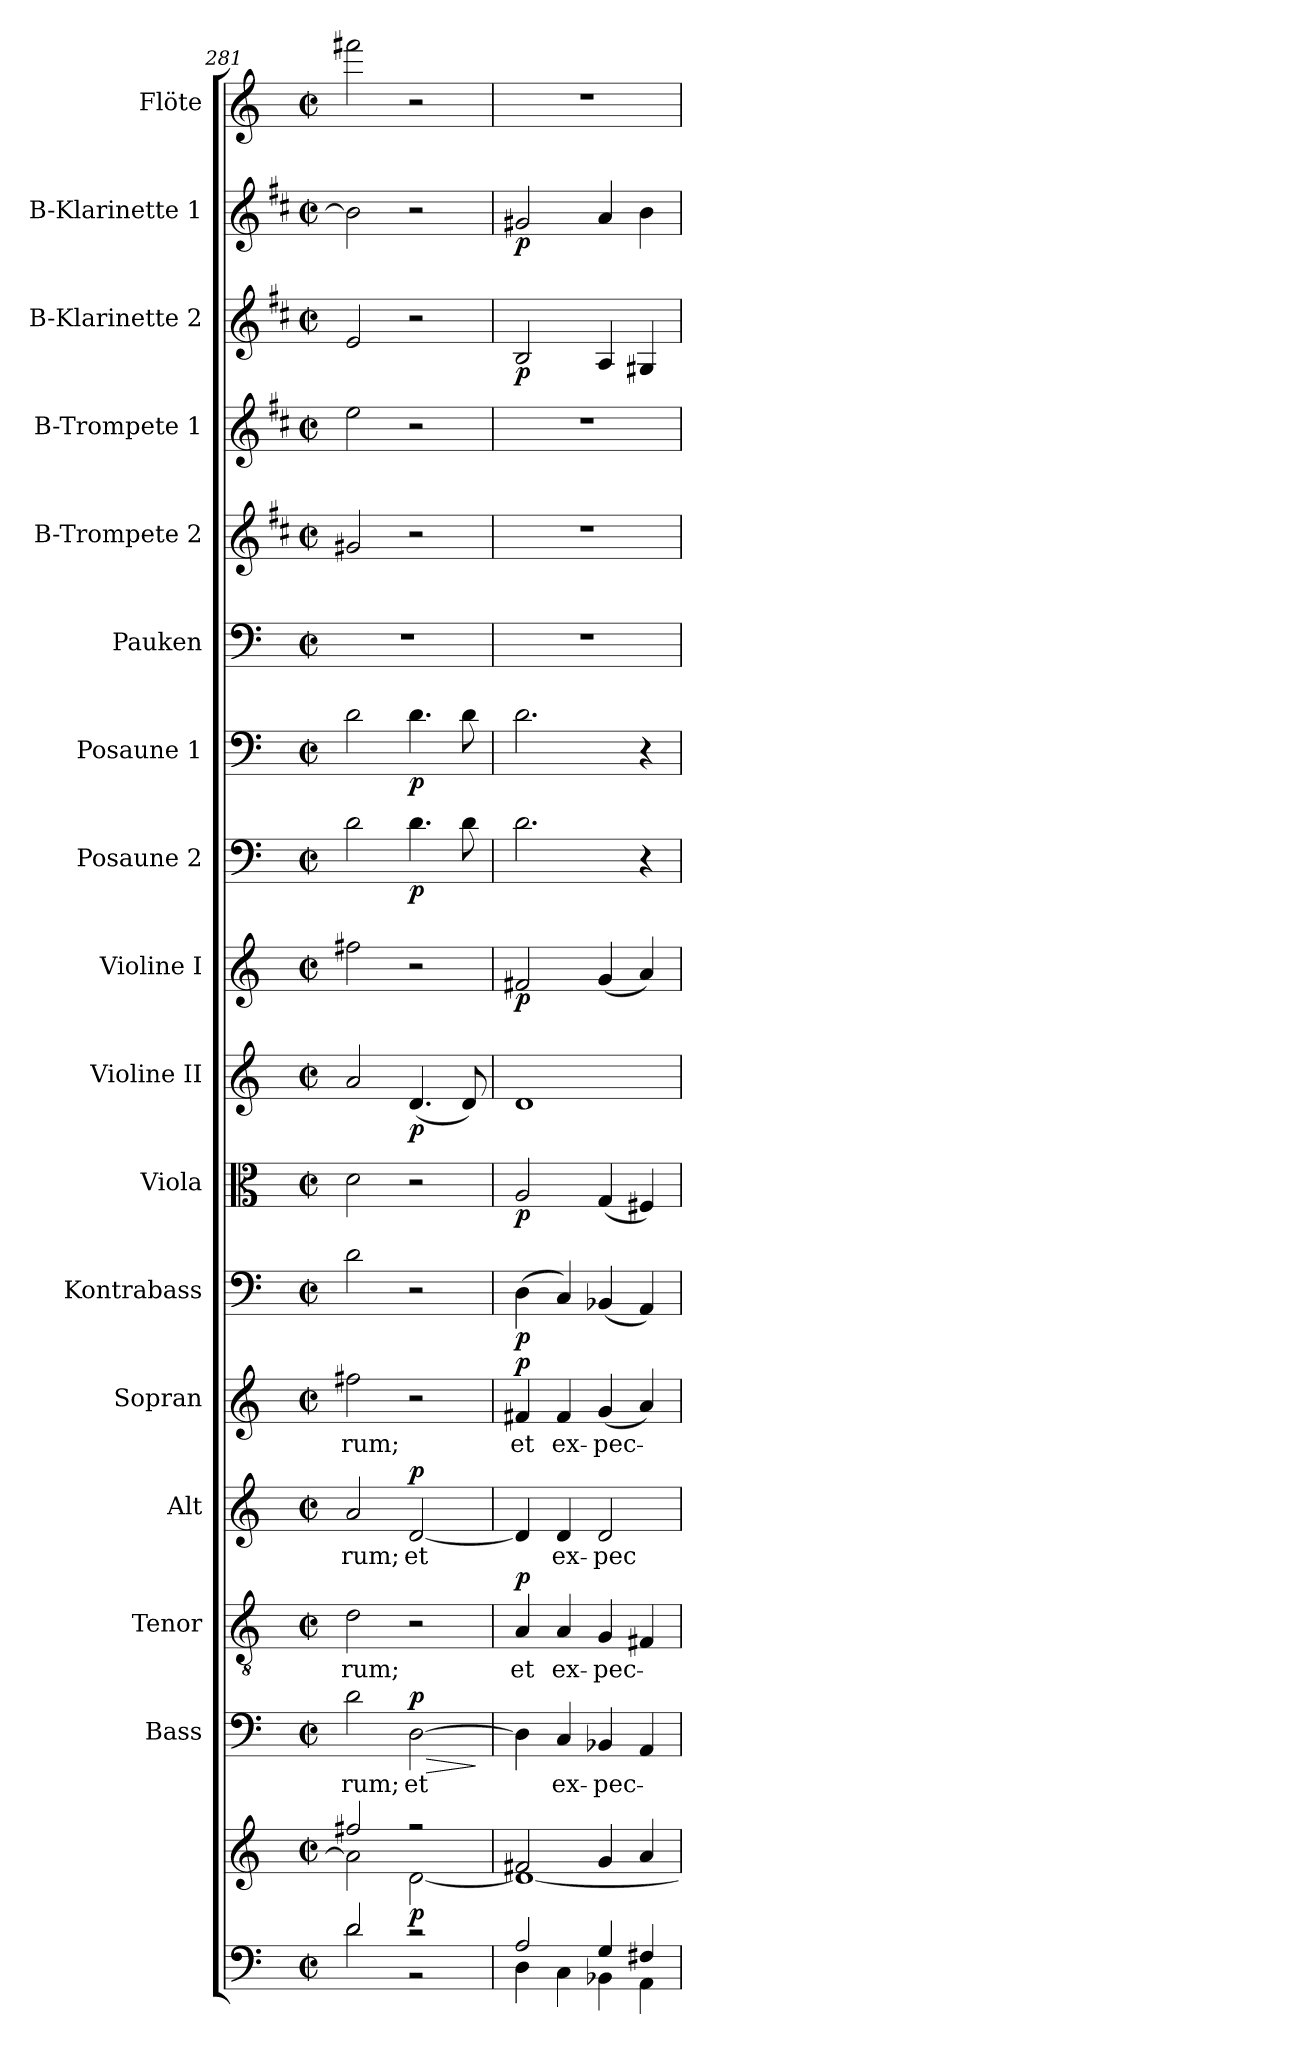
**kern	**kern	**dynam	**kern	**text	**dynam	**kern	**text	**dynam	**kern	**text	**dynam	**kern	**text	**dynam	**kern	**dynam	**kern	**dynam	**kern	**dynam	**kern	**dynam	**kern	**dynam	**kern	**dynam	**kern	**kern	**kern	**kern	**dynam	**kern	**dynam	**kern
*part17	*part17	*part17	*part16	*part16	*part16	*part15	*part15	*part15	*part14	*part14	*part14	*part13	*part13	*part13	*part12	*part12	*part11	*part11	*part10	*part10	*part9	*part9	*part8	*part8	*part7	*part7	*part6	*part5	*part4	*part3	*part3	*part2	*part2	*part1
*staff18	*staff17	*staff17/18	*staff16	*staff16	*staff16	*staff15	*staff15	*staff15	*staff14	*staff14	*staff14	*staff13	*staff13	*staff13	*staff12	*staff12	*staff11	*staff11	*staff10	*staff10	*staff9	*staff9	*staff8	*staff8	*staff7	*staff7	*staff6	*staff5	*staff4	*staff3	*staff3	*staff2	*staff2	*staff1
*	*	*	*I"Bass	*	*	*I"Tenor	*	*	*I"Alt	*	*	*I"Sopran	*	*	*I"Kontrabass	*	*I"Viola	*	*I"Violine II	*	*I"Violine I	*	*I"Posaune 2	*	*I"Posaune 1	*	*I"Pauken	*I"B-Trompete 2	*I"B-Trompete 1	*I"B-Klarinette 2	*	*I"B-Klarinette 1	*	*I"Flöte
*	*	*	*I'B.	*	*	*I'T.	*	*	*I'A.	*	*	*I'S.	*	*	*I'Kb.	*	*I'Vla.	*	*I'Vl. II	*	*I'Vl. I	*	*I'Pos. 2	*	*I'Pos. 1	*	*I'Pk.	*I'B Trp. 2	*I'B Trp. 1	*I'B Kl. 2	*	*I'B Kl. 1	*	*I'Fl.
*clefF4	*clefG2	*	*clefF4	*	*	*clefGv2	*	*	*clefG2	*	*	*clefG2	*	*	*clefF4	*	*clefC3	*	*clefG2	*	*clefG2	*	*clefF4	*	*clefF4	*	*clefF4	*clefG2	*clefG2	*clefG2	*	*clefG2	*	*clefG2
*	*	*	*	*	*	*	*	*	*	*	*	*	*	*	*ITrd7c12	*	*	*	*	*	*	*	*	*	*	*	*	*ITrd1c2	*ITrd1c2	*ITrd1c2	*	*ITrd1c2	*	*
*k[]	*k[]	*	*k[]	*	*	*k[]	*	*	*k[]	*	*	*k[]	*	*	*k[]	*	*k[]	*	*k[]	*	*k[]	*	*k[]	*	*k[]	*	*k[]	*k[]	*k[]	*k[]	*	*k[]	*	*k[]
*C:	*C:	*	*C:	*	*	*C:	*	*	*C:	*	*	*C:	*	*	*C:	*	*C:	*	*C:	*	*C:	*	*C:	*	*C:	*	*C:	*C:	*C:	*C:	*	*C:	*	*C:
*M2/2	*M2/2	*	*M2/2	*	*	*M2/2	*	*	*M2/2	*	*	*M2/2	*	*	*M2/2	*	*M2/2	*	*M2/2	*	*M2/2	*	*M2/2	*	*M2/2	*	*M2/2	*M2/2	*M2/2	*M2/2	*	*M2/2	*	*M2/2
*met(c|)	*met(c|)	*	*met(c|)	*	*	*met(c|)	*	*	*met(c|)	*	*	*met(c|)	*	*	*met(c|)	*	*met(c|)	*	*met(c|)	*	*met(c|)	*	*met(c|)	*	*met(c|)	*	*met(c|)	*met(c|)	*met(c|)	*met(c|)	*	*met(c|)	*	*met(c|)
=281	=281	=281	=281	=281	=281	=281	=281	=281	=281	=281	=281	=281	=281	=281	=281	=281	=281	=281	=281	=281	=281	=281	=281	=281	=281	=281	=281	=281	=281	=281	=281	=281	=281	=281
*^	*^	*	*	*	*	*	*	*	*	*	*	*	*	*	*	*	*	*	*	*	*	*	*	*	*	*	*	*	*	*	*	*	*	*
!	!	!	!	!	!	!LO:LY:b	!	!	!LO:LY:b	!	!	!LO:LY:b	!	!	!LO:LY:b	!	!	!	!	!	!	!	!	!	!	!	!	!	!	!	!	!	!	!	!	!
2d/	2d\	2ff#X/	2a\]	.	2d\	-rum;	.	2d\	-rum;	.	2a/	-rum;	.	2ff#X\	-rum;	.	2D\	.	2d\	.	2a/	.	2ff#X\	.	2d\	.	2d\	.	1r	2f#X/	2dd\	2d/	.	2a\]	.	2fff#X\
!	!	!	!	!LO:DY:b	!	!LO:LY:b	!LO:HP:b	!	!	!	!	!LO:LY:b	!	!	!	!	!	!	!	!	!	!	!	!	!	!	!	!	!	!	!	!	!	!	!	!
!	!	!	!	!	!	!	!LO:DY:n=1:a	!	!	!	!	!	!LO:DY:a	!	!	!	!	!	!	!	!	!LO:DY:b	!	!	!	!LO:DY:b	!	!LO:DY:b	!	!	!	!	!	!	!	!
2r	2r	2r	[<2d\	p	[2D\	et	> p	2r	.	.	[2d/	et	p	2r	.	.	2r	.	2r	.	(<4.d/	p	2r	.	4.d\	p	4.d\	p	.	2r	2r	2r	.	2r	.	2r
.	.	.	.	.	.	.	.	.	.	.	.	.	.	.	.	.	.	.	.	.	8d/)	.	.	.	8d\	.	8d\	.	.	.	.	.	.	.	.	.
*v	*v	*	*	*	*	*	*	*	*	*	*	*	*	*	*	*	*	*	*	*	*	*	*	*	*	*	*	*	*	*	*	*	*	*	*	*
*	*v	*v	*	*	*	*	*	*	*	*	*	*	*	*	*	*	*	*	*	*	*	*	*	*	*	*	*	*	*	*	*	*	*	*	*
.	.	.	.	.	]	.	.	.	.	.	.	.	.	.	.	.	.	.	.	.	.	.	.	.	.	.	.	.	.	.	.	.	.	.
!!LO:PB:g=z
=282	=282	=282	=282	=282	=282	=282	=282	=282	=282	=282	=282	=282	=282	=282	=282	=282	=282	=282	=282	=282	=282	=282	=282	=282	=282	=282	=282	=282	=282	=282	=282	=282	=282	=282
*^	*^	*	*	*	*	*	*	*	*	*	*	*	*	*	*	*	*	*	*	*	*	*	*	*	*	*	*	*	*	*	*	*	*	*
!	!	!	!	!	!	!	!	!	!LO:LY:b	!LO:DY:a	!	!	!	!	!LO:LY:b	!LO:DY:a	!	!LO:DY:b	!	!LO:DY:b	!	!	!	!LO:DY:b	!	!	!	!	!	!	!	!	!LO:DY:b	!	!LO:DY:b	!
2A/	4D\	2f#X/	1d_	.	4D\]	.	.	4A/	et	p	4d/]	.	.	4f#X/	et	p	(>4DD\	p	2A/	p	1d	.	2f#X/	p	2.d\	.	2.d\	.	1r	1r	1r	2A/	p	2f#X/	p	1r
!	!	!	!	!	!	!LO:LY:b	!	!	!LO:LY:b	!	!	!LO:LY:b	!	!	!LO:LY:b	!	!	!	!	!	!	!	!	!	!	!	!	!	!	!	!	!	!	!	!	!
.	4C\	.	.	.	4C/	ex-	.	4A/	ex-	.	4d/	ex-	.	4f#/	ex-	.	4CC/)	.	.	.	.	.	.	.	.	.	.	.	.	.	.	.	.	.	.	.
!	!	!	!	!	!	!LO:LY:b	!	!	!LO:LY:b	!	!	!LO:LY:b	!	!	!LO:LY:b	!	!	!	!	!	!	!	!	!	!	!	!	!	!	!	!	!	!	!	!	!
4G/	4BB-X\	4g/	.	.	4BB-X/	-pec-	.	4G/	-pec-	.	2d/	-pec-	.	(<4g/	-pec-	.	(<4BBB-X/	.	(<4G/	.	.	.	(<4g/	.	.	.	.	.	.	.	.	4G/	.	4g/	.	.
4F#X/	4AA\	4a/	.	.	4AA/	.	.	4F#X/	.	.	.	.	.	4a/)	.	.	4AAA/)	.	4F#X/)	.	.	.	4a/)	.	4r	.	4r	.	.	.	.	4F#X/	.	4a\	.	.
*v	*v	*	*	*	*	*	*	*	*	*	*	*	*	*	*	*	*	*	*	*	*	*	*	*	*	*	*	*	*	*	*	*	*	*	*	*
*	*v	*v	*	*	*	*	*	*	*	*	*	*	*	*	*	*	*	*	*	*	*	*	*	*	*	*	*	*	*	*	*	*	*	*	*
=	=	=	=	=	=	=	=	=	=	=	=	=	=	=	=	=	=	=	=	=	=	=	=	=	=	=	=	=	=	=	=	=	=	=
*-	*-	*-	*-	*-	*-	*-	*-	*-	*-	*-	*-	*-	*-	*-	*-	*-	*-	*-	*-	*-	*-	*-	*-	*-	*-	*-	*-	*-	*-	*-	*-	*-	*-	*-
